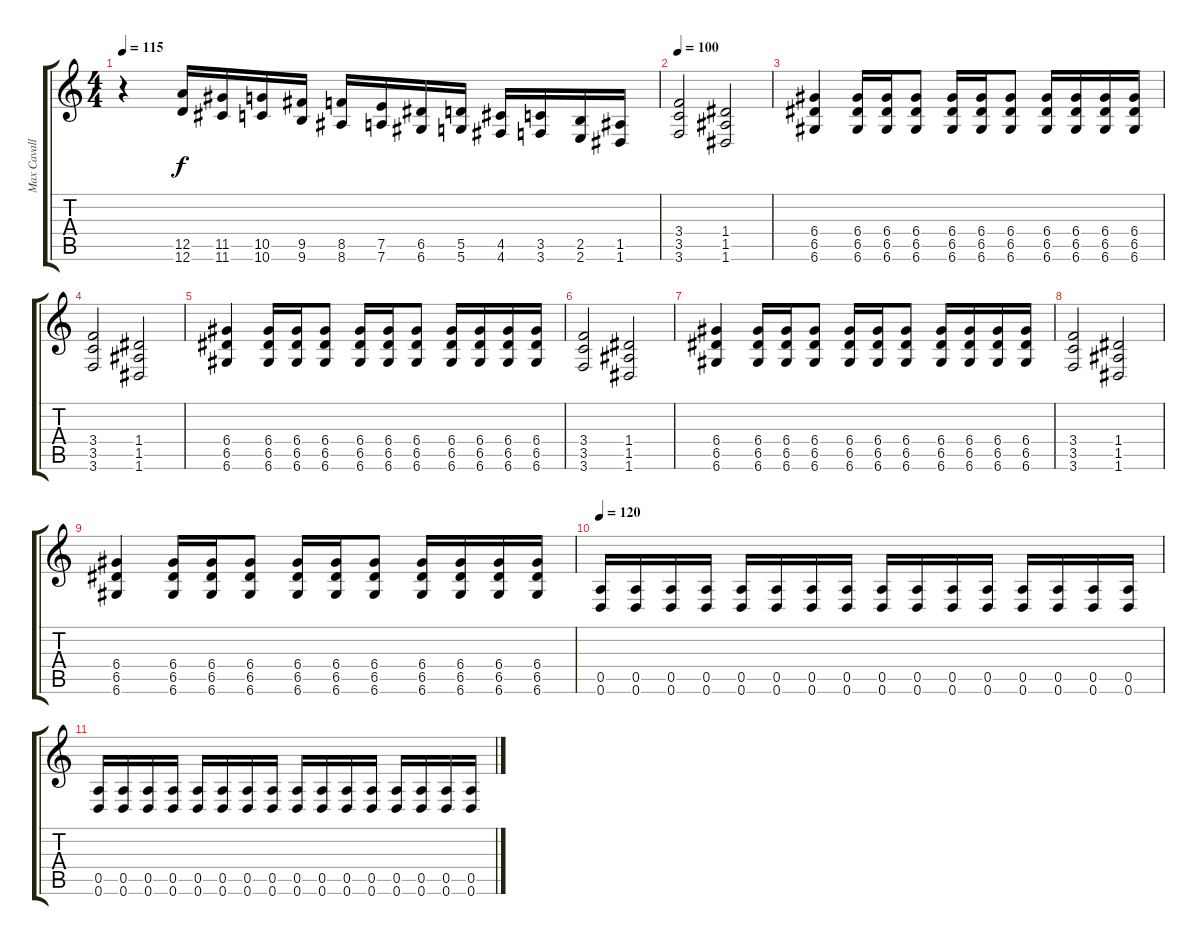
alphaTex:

\track ("Max Cavallera" "Max Cavall") {instrument distortionguitar}
\staff {score tabs}
\tuning (E4 B3 G3 D3 A2 D2) {hide}
\ts (4 4)
\tempo 115
\clef g2
\ks c
r.4{dy f} (12.5 12.6).16{instrument guitarfretnoise} (11.5 11.6).16 (10.5 10.6).16 (9.5 9.6).16 (8.5 8.6).16 (7.5 7.6).16 (6.5 6.6).16 (5.5 5.6).16 (4.5 4.6).16 (3.5 3.6).16 (2.5 2.6).16 (1.5 1.6).16 |
\tempo 100
(3.4 3.5 3.6).2{instrument distortionguitar} (1.4 1.5 1.6).2 |
(6.4 6.5 6.6).4 (6.4 6.5 6.6).16 (6.4 6.5 6.6).16 (6.4 6.5 6.6).8 (6.4 6.5 6.6).16 (6.4 6.5 6.6).16 (6.4 6.5 6.6).8 (6.4 6.5 6.6).16 (6.4 6.5 6.6).16 (6.4 6.5 6.6).16 (6.4 6.5 6.6).16 |
(3.4 3.5 3.6).2 (1.4 1.5 1.6).2 |
(6.4 6.5 6.6).4 (6.4 6.5 6.6).16 (6.4 6.5 6.6).16 (6.4 6.5 6.6).8 (6.4 6.5 6.6).16 (6.4 6.5 6.6).16 (6.4 6.5 6.6).8 (6.4 6.5 6.6).16 (6.4 6.5 6.6).16 (6.4 6.5 6.6).16 (6.4 6.5 6.6).16 |
(3.4 3.5 3.6).2 (1.4 1.5 1.6).2 |
(6.4 6.5 6.6).4 (6.4 6.5 6.6).16 (6.4 6.5 6.6).16 (6.4 6.5 6.6).8 (6.4 6.5 6.6).16 (6.4 6.5 6.6).16 (6.4 6.5 6.6).8 (6.4 6.5 6.6).16 (6.4 6.5 6.6).16 (6.4 6.5 6.6).16 (6.4 6.5 6.6).16 |
(3.4 3.5 3.6).2 (1.4 1.5 1.6).2 |
(6.4 6.5 6.6).4 (6.4 6.5 6.6).16 (6.4 6.5 6.6).16 (6.4 6.5 6.6).8 (6.4 6.5 6.6).16 (6.4 6.5 6.6).16 (6.4 6.5 6.6).8 (6.4 6.5 6.6).16 (6.4 6.5 6.6).16 (6.4 6.5 6.6).16 (6.4 6.5 6.6).16 |
\tempo 120
(0.5 0.6).16 (0.5 0.6).16 (0.5 0.6).16 (0.5 0.6).16 (0.5 0.6).16 (0.5 0.6).16 (0.5 0.6).16 (0.5 0.6).16 (0.5 0.6).16 (0.5 0.6).16 (0.5 0.6).16 (0.5 0.6).16 (0.5 0.6).16 (0.5 0.6).16 (0.5 0.6).16 (0.5 0.6).16 |
(0.5 0.6).16 (0.5 0.6).16 (0.5 0.6).16 (0.5 0.6).16 (0.5 0.6).16 (0.5 0.6).16 (0.5 0.6).16 (0.5 0.6).16 (0.5 0.6).16 (0.5 0.6).16 (0.5 0.6).16 (0.5 0.6).16 (0.5 0.6).16 (0.5 0.6).16 (0.5 0.6).16 (0.5 0.6).16
